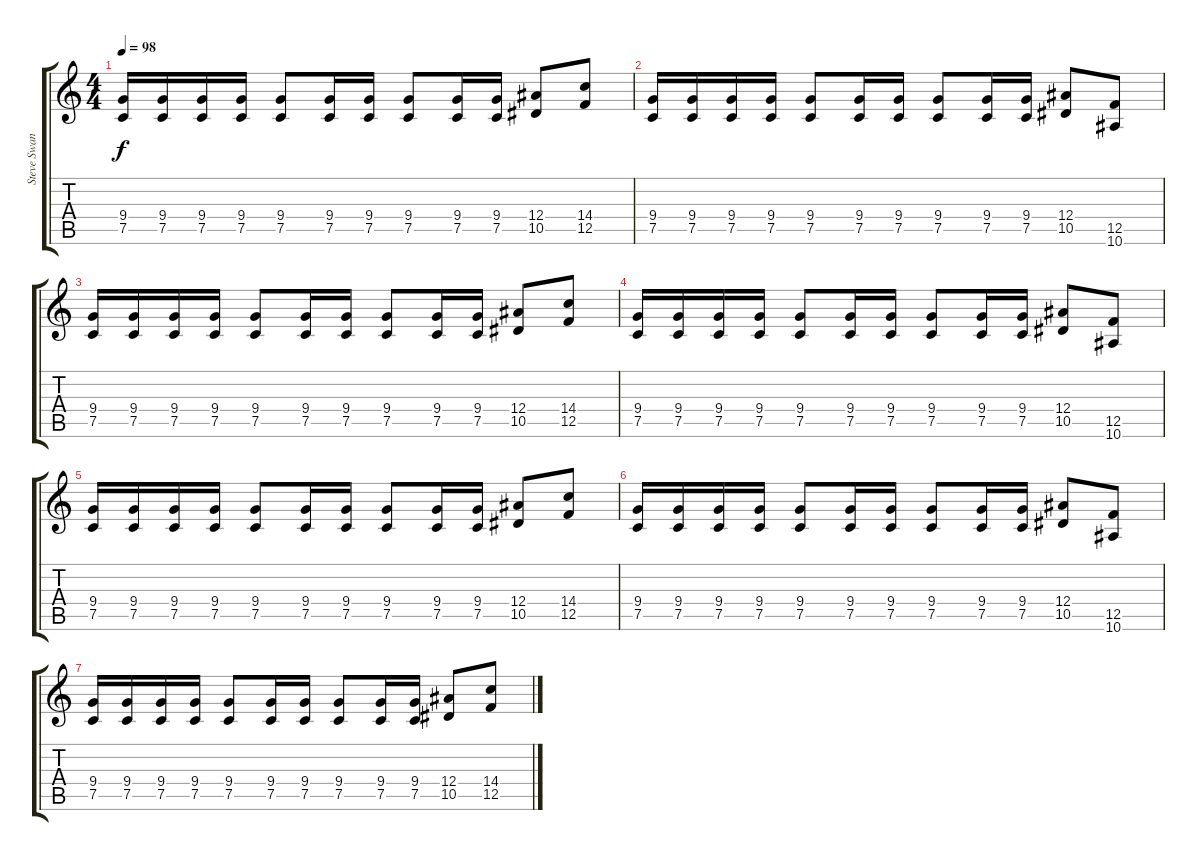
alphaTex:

\track ("Steve Swanson" "Steve Swan") {instrument distortionguitar}
\staff {score tabs}
\tuning (C4 G3 Eb3 Bb2 F2 C2) {hide}
\ts (4 4)
\tempo 98
\clef g2
\ks c
(9.4 7.5).16{dy f} (9.4 7.5).16 (9.4 7.5).16 (9.4 7.5).16 (9.4 7.5).8 (9.4 7.5).16 (9.4 7.5).16 (9.4 7.5).8 (9.4 7.5).16 (9.4 7.5).16 (12.4 10.5).8 (14.4 12.5).8 |
(9.4 7.5).16{volume 3} (9.4 7.5).16 (9.4 7.5).16 (9.4 7.5).16 (9.4 7.5).8 (9.4 7.5).16 (9.4 7.5).16 (9.4 7.5).8 (9.4 7.5).16 (9.4 7.5).16 (12.4 10.5).8 (12.5 10.6).8 |
(9.4 7.5).16 (9.4 7.5).16 (9.4 7.5).16 (9.4 7.5).16 (9.4 7.5).8 (9.4 7.5).16 (9.4 7.5).16 (9.4 7.5).8 (9.4 7.5).16 (9.4 7.5).16 (12.4 10.5).8 (14.4 12.5).8 |
(9.4 7.5).16 (9.4 7.5).16 (9.4 7.5).16 (9.4 7.5).16 (9.4 7.5).8 (9.4 7.5).16 (9.4 7.5).16 (9.4 7.5).8 (9.4 7.5).16 (9.4 7.5).16 (12.4 10.5).8 (12.5 10.6).8 |
(9.4 7.5).16{volume 0} (9.4 7.5).16 (9.4 7.5).16 (9.4 7.5).16 (9.4 7.5).8 (9.4 7.5).16 (9.4 7.5).16 (9.4 7.5).8 (9.4 7.5).16 (9.4 7.5).16 (12.4 10.5).8 (14.4 12.5).8 |
(9.4 7.5).16 (9.4 7.5).16 (9.4 7.5).16 (9.4 7.5).16 (9.4 7.5).8 (9.4 7.5).16 (9.4 7.5).16 (9.4 7.5).8 (9.4 7.5).16 (9.4 7.5).16 (12.4 10.5).8 (12.5 10.6).8 |
(9.4 7.5).16 (9.4 7.5).16 (9.4 7.5).16 (9.4 7.5).16 (9.4 7.5).8 (9.4 7.5).16 (9.4 7.5).16 (9.4 7.5).8 (9.4 7.5).16 (9.4 7.5).16 (12.4 10.5).8 (14.4 12.5).8
